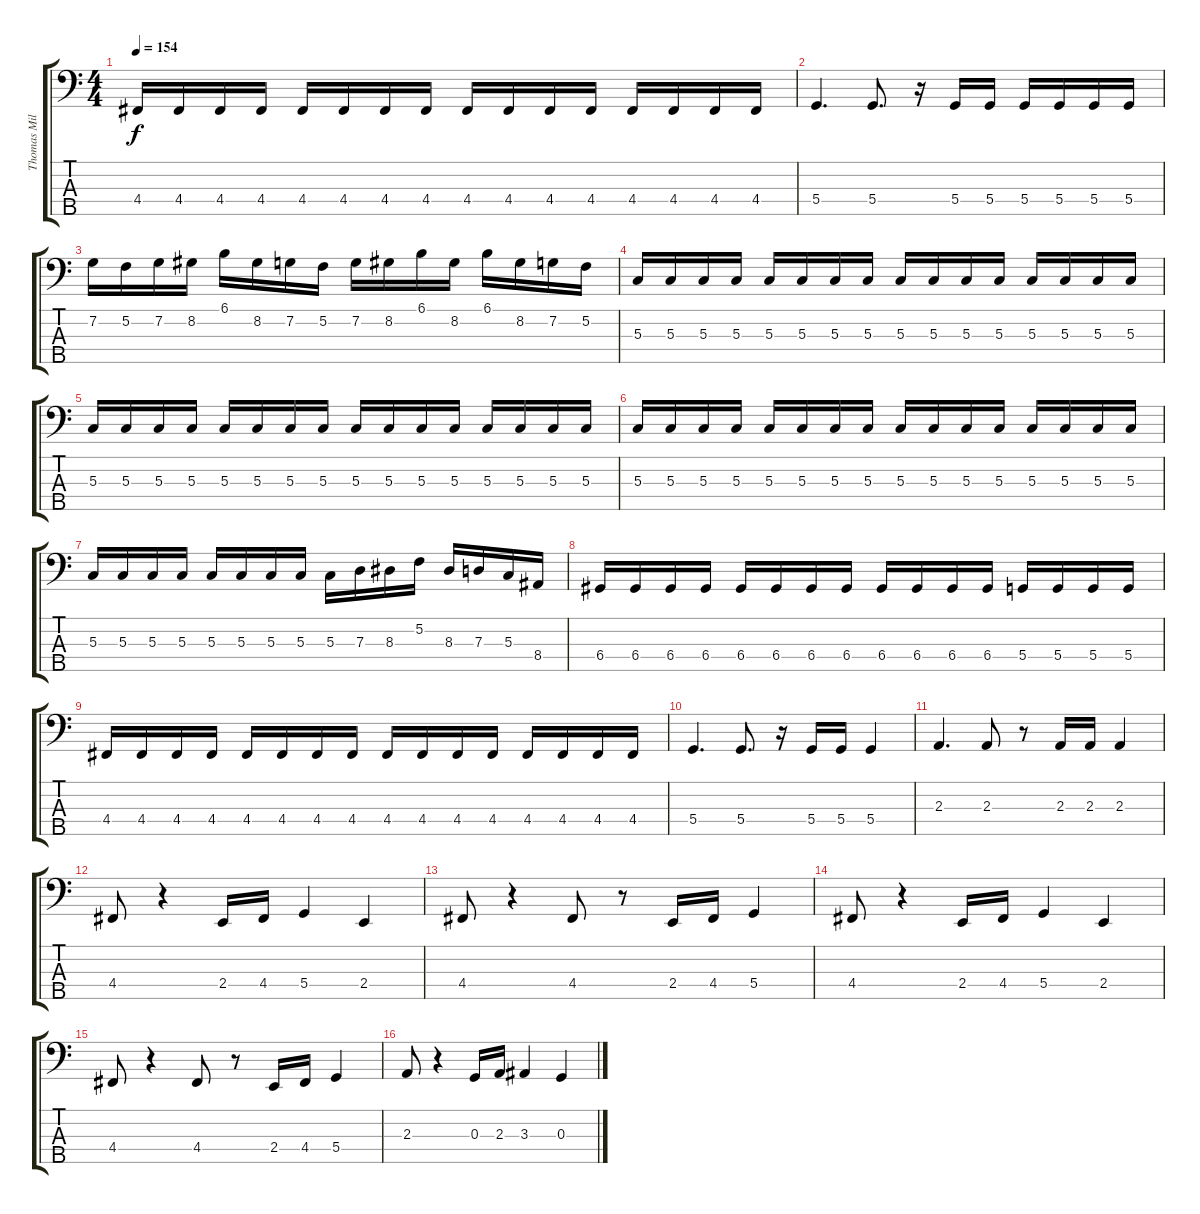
\track ("Thomas Miller" "Thomas Mil") {instrument electricbassfinger}
\staff {score tabs}
\tuning (F2 C2 G1 D1 A0) {hide}
\ts (4 4)
\tempo 154
\clef f4
\ks c
4.4.16{dy f} 4.4.16 4.4.16 4.4.16 4.4.16 4.4.16 4.4.16 4.4.16 4.4.16 4.4.16 4.4.16 4.4.16 4.4.16 4.4.16 4.4.16 4.4.16 |
5.4.4{d} 5.4.8{d} r.16 5.4.16 5.4.16 5.4.16 5.4.16 5.4.16 5.4.16 |
7.2.16 5.2.16 7.2.16 8.2.16 6.1.16 8.2.16 7.2.16 5.2.16 7.2.16 8.2.16 6.1.16 8.2.16 6.1.16 8.2.16 7.2.16 5.2.16 |
5.3.16 5.3.16 5.3.16 5.3.16 5.3.16 5.3.16 5.3.16 5.3.16 5.3.16 5.3.16 5.3.16 5.3.16 5.3.16 5.3.16 5.3.16 5.3.16 |
5.3.16 5.3.16 5.3.16 5.3.16 5.3.16 5.3.16 5.3.16 5.3.16 5.3.16 5.3.16 5.3.16 5.3.16 5.3.16 5.3.16 5.3.16 5.3.16 |
5.3.16 5.3.16 5.3.16 5.3.16 5.3.16 5.3.16 5.3.16 5.3.16 5.3.16 5.3.16 5.3.16 5.3.16 5.3.16 5.3.16 5.3.16 5.3.16 |
5.3.16 5.3.16 5.3.16 5.3.16 5.3.16 5.3.16 5.3.16 5.3.16 5.3.16 7.3.16 8.3.16 5.2.16 8.3.16 7.3.16 5.3.16 8.4.16 |
6.4.16 6.4.16 6.4.16 6.4.16 6.4.16 6.4.16 6.4.16 6.4.16 6.4.16 6.4.16 6.4.16 6.4.16 5.4.16 5.4.16 5.4.16 5.4.16 |
4.4.16 4.4.16 4.4.16 4.4.16 4.4.16 4.4.16 4.4.16 4.4.16 4.4.16 4.4.16 4.4.16 4.4.16 4.4.16 4.4.16 4.4.16 4.4.16 |
5.4.4{d} 5.4.8{d} r.16 5.4.16 5.4.16 5.4.4 |
2.3.4{d} 2.3.8 r.8 2.3.16 2.3.16 2.3.4 |
4.4.8 r.4 2.4.16 4.4.16 5.4.4 2.4.4 |
4.4.8 r.4 4.4.8 r.8 2.4.16 4.4.16 5.4.4 |
4.4.8 r.4 2.4.16 4.4.16 5.4.4 2.4.4 |
4.4.8 r.4 4.4.8 r.8 2.4.16 4.4.16 5.4.4 |
2.3.8 r.4 0.3.16 2.3.16 3.3.4 0.3.4
